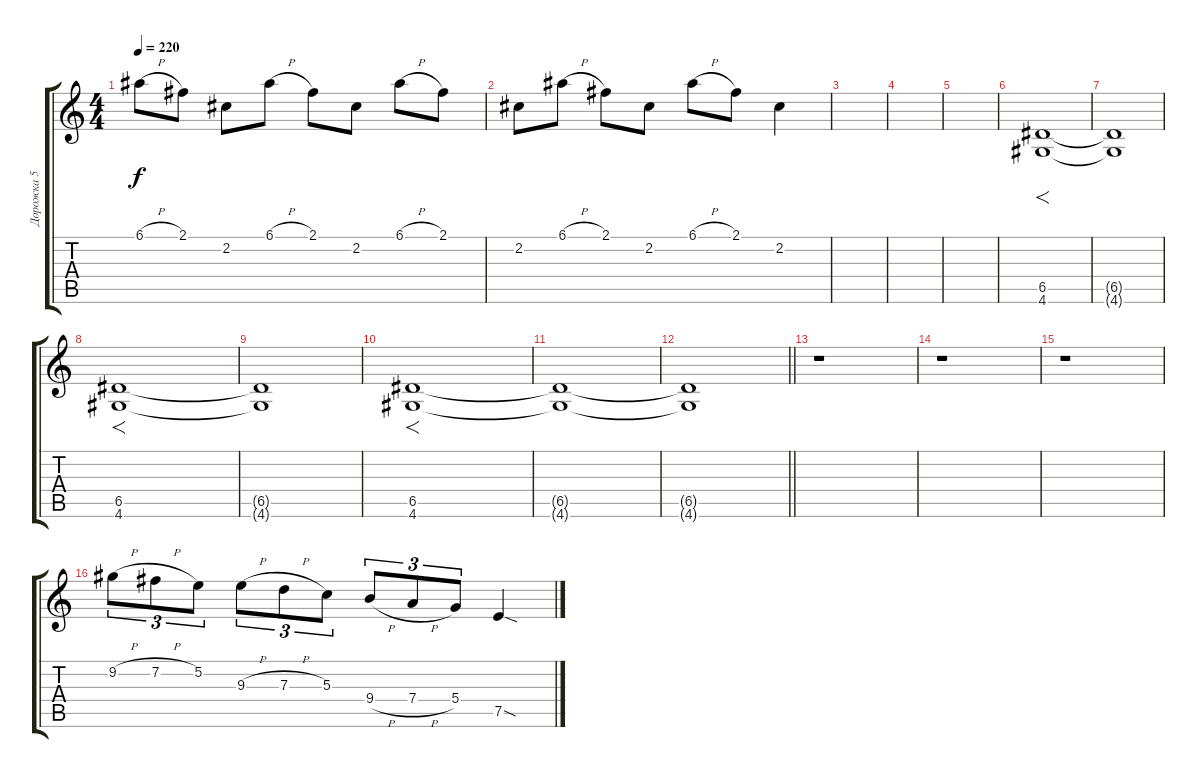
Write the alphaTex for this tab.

\track ("Дорожка 5" "Дорожка 5") {instrument distortionguitar}
\staff {score tabs}
\tuning (E4 B3 G3 D3 A2 E2) {hide}
\ts (4 4)
\tempo 220
\clef g2
\ks c
6.1{h}.8{dy f} 2.1.8 2.2.8 6.1{h}.8 2.1.8 2.2.8 6.1{h}.8 2.1.8 |
2.2.8 6.1{h}.8 2.1.8 2.2.8 6.1{h}.8 2.1.8 2.2.4 |
|
|
|
(6.5 4.6).1{f} |
(6.5{t} 4.6{t}).1 |
(6.5 4.6).1{f} |
(6.5{t} 4.6{t}).1 |
(6.5 4.6).1{f} |
(6.5{t} 4.6{t}).1 |
\barLineRight lightlight
(6.5{t} 4.6{t}).1 |
r.1 |
r.1 |
r.1 |
9.2{h}.8{tu (3 2)} 7.2{h}.8{tu (3 2)} 5.2.8{tu (3 2)} 9.3{h}.8{tu (3 2)} 7.3{h}.8{tu (3 2)} 5.3.8{tu (3 2)} 9.4{h}.8{tu (3 2)} 7.4{h}.8{tu (3 2)} 5.4.8{tu (3 2)} 7.5{sod}.4
